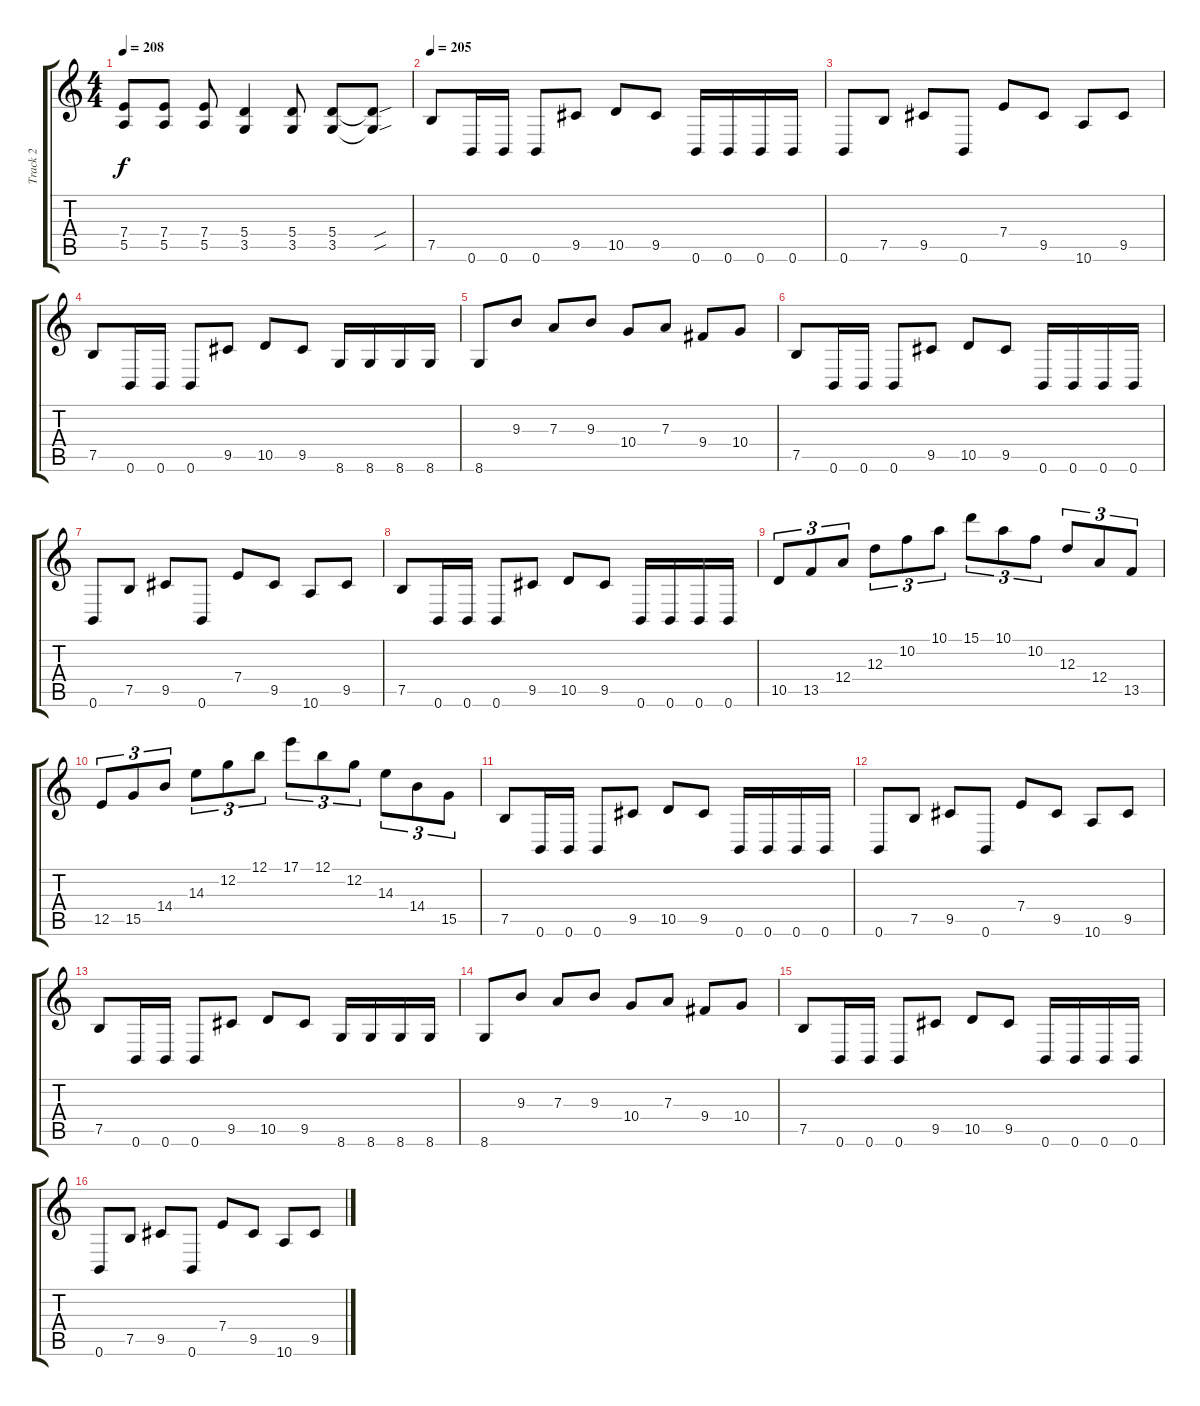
\track ("Track 2" "Track 2") {instrument distortionguitar}
\staff {score tabs}
\tuning (B3 G3 D3 A2 E2 B1) {hide}
\ts (4 4)
\tempo 208
\clef g2
\ks c
(7.4{t} 5.5{t}).8{dy f} (7.4 5.5).8 (7.4 5.5).8 (5.4 3.5).4 (5.4 3.5).8 (5.4 3.5).8 (5.4{sou t} 3.5{sou t}).8 |
\tempo 205
7.5.8 0.6.16 0.6.16 0.6.8 9.5.8 10.5.8 9.5.8 0.6.16 0.6.16 0.6.16 0.6.16 |
0.6.8 7.5.8 9.5.8 0.6.8 7.4.8 9.5.8 10.6.8 9.5.8 |
7.5.8 0.6.16 0.6.16 0.6.8 9.5.8 10.5.8 9.5.8 8.6.16 8.6.16 8.6.16 8.6.16 |
8.6.8 9.3.8 7.3.8 9.3.8 10.4.8 7.3.8 9.4.8 10.4.8 |
7.5.8 0.6.16 0.6.16 0.6.8 9.5.8 10.5.8 9.5.8 0.6.16 0.6.16 0.6.16 0.6.16 |
0.6.8 7.5.8 9.5.8 0.6.8 7.4.8 9.5.8 10.6.8 9.5.8 |
7.5.8 0.6.16 0.6.16 0.6.8 9.5.8 10.5.8 9.5.8 0.6.16 0.6.16 0.6.16 0.6.16 |
10.5.8{tu (3 2)} 13.5.8{tu (3 2)} 12.4.8{tu (3 2)} 12.3.8{tu (3 2)} 10.2.8{tu (3 2)} 10.1.8{tu (3 2)} 15.1.8{tu (3 2)} 10.1.8{tu (3 2)} 10.2.8{tu (3 2)} 12.3.8{tu (3 2)} 12.4.8{tu (3 2)} 13.5.8{tu (3 2)} |
12.5.8{tu (3 2)} 15.5.8{tu (3 2)} 14.4.8{tu (3 2)} 14.3.8{tu (3 2)} 12.2.8{tu (3 2)} 12.1.8{tu (3 2)} 17.1.8{tu (3 2)} 12.1.8{tu (3 2)} 12.2.8{tu (3 2)} 14.3.8{tu (3 2)} 14.4.8{tu (3 2)} 15.5.8{tu (3 2)} |
7.5.8 0.6.16 0.6.16 0.6.8 9.5.8 10.5.8 9.5.8 0.6.16 0.6.16 0.6.16 0.6.16 |
0.6.8 7.5.8 9.5.8 0.6.8 7.4.8 9.5.8 10.6.8 9.5.8 |
7.5.8 0.6.16 0.6.16 0.6.8 9.5.8 10.5.8 9.5.8 8.6.16 8.6.16 8.6.16 8.6.16 |
8.6.8 9.3.8 7.3.8 9.3.8 10.4.8 7.3.8 9.4.8 10.4.8 |
7.5.8 0.6.16 0.6.16 0.6.8 9.5.8 10.5.8 9.5.8 0.6.16 0.6.16 0.6.16 0.6.16 |
0.6.8 7.5.8 9.5.8 0.6.8 7.4.8 9.5.8 10.6.8 9.5.8
